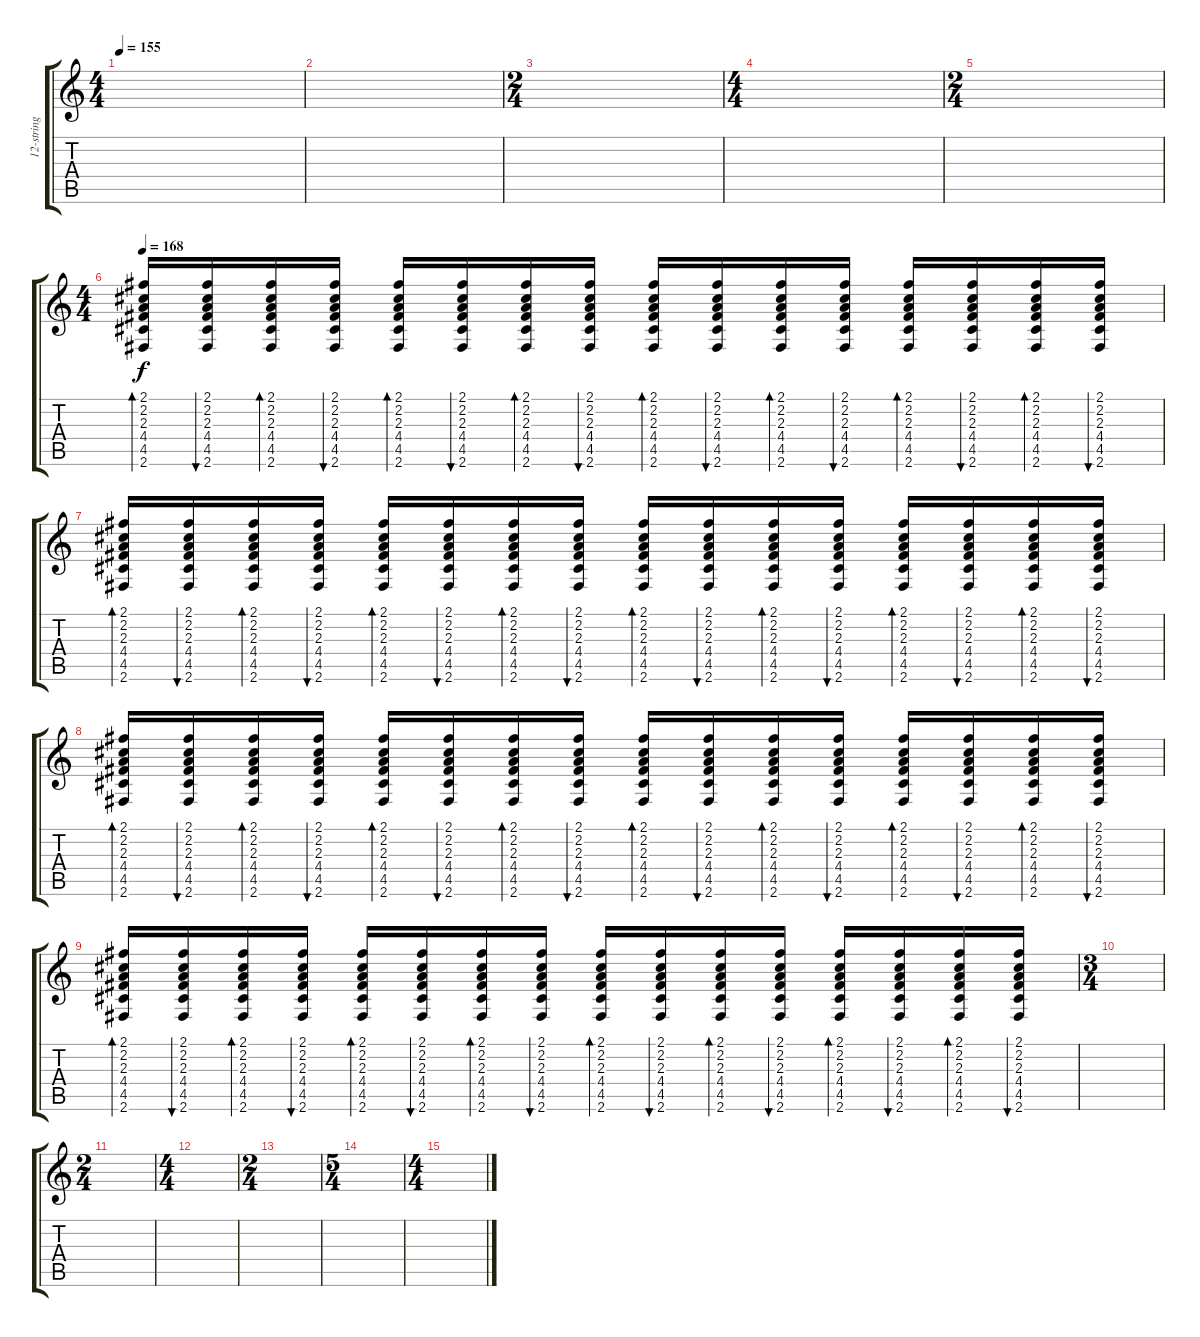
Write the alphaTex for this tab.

\track ("12-string guitar (Rutherford)" "12-string ") {instrument acousticguitarnylon}
\staff {score tabs}
\tuning (E4 B3 G3 D3 A2 E2) {hide}
\ts (4 4)
\tempo 155
\clef g2
\ks c
|
|
\ts (2 4)
|
\ts (4 4)
|
\ts (2 4)
|
\ts (4 4)
\tempo 168
(2.1 2.2 2.3 4.4 4.5 2.6).16{bd 60 volume 3 instrument electricguitarclean} (2.1 2.2 2.3 4.4 4.5 2.6).16{bu 60} (2.1 2.2 2.3 4.4 4.5 2.6).16{bd 60} (2.1 2.2 2.3 4.4 4.5 2.6).16{bu 60} (2.1 2.2 2.3 4.4 4.5 2.6).16{bd 60} (2.1 2.2 2.3 4.4 4.5 2.6).16{bu 60} (2.1 2.2 2.3 4.4 4.5 2.6).16{bd 60} (2.1 2.2 2.3 4.4 4.5 2.6).16{bu 60} (2.1 2.2 2.3 4.4 4.5 2.6).16{bd 60} (2.1 2.2 2.3 4.4 4.5 2.6).16{bu 60} (2.1 2.2 2.3 4.4 4.5 2.6).16{bd 60} (2.1 2.2 2.3 4.4 4.5 2.6).16{bu 60} (2.1 2.2 2.3 4.4 4.5 2.6).16{bd 60} (2.1 2.2 2.3 4.4 4.5 2.6).16{bu 60} (2.1 2.2 2.3 4.4 4.5 2.6).16{bd 60} (2.1 2.2 2.3 4.4 4.5 2.6).16{bu 60} |
(2.1 2.2 2.3 4.4 4.5 2.6).16{bd 60} (2.1 2.2 2.3 4.4 4.5 2.6).16{bu 60} (2.1 2.2 2.3 4.4 4.5 2.6).16{bd 60} (2.1 2.2 2.3 4.4 4.5 2.6).16{bu 60} (2.1 2.2 2.3 4.4 4.5 2.6).16{bd 60} (2.1 2.2 2.3 4.4 4.5 2.6).16{bu 60} (2.1 2.2 2.3 4.4 4.5 2.6).16{bd 60} (2.1 2.2 2.3 4.4 4.5 2.6).16{bu 60} (2.1 2.2 2.3 4.4 4.5 2.6).16{bd 60} (2.1 2.2 2.3 4.4 4.5 2.6).16{bu 60} (2.1 2.2 2.3 4.4 4.5 2.6).16{bd 60} (2.1 2.2 2.3 4.4 4.5 2.6).16{bu 60} (2.1 2.2 2.3 4.4 4.5 2.6).16{bd 60} (2.1 2.2 2.3 4.4 4.5 2.6).16{bu 60} (2.1 2.2 2.3 4.4 4.5 2.6).16{bd 60} (2.1 2.2 2.3 4.4 4.5 2.6).16{bu 60} |
(2.1 2.2 2.3 4.4 4.5 2.6).16{bd 60} (2.1 2.2 2.3 4.4 4.5 2.6).16{bu 60} (2.1 2.2 2.3 4.4 4.5 2.6).16{bd 60} (2.1 2.2 2.3 4.4 4.5 2.6).16{bu 60} (2.1 2.2 2.3 4.4 4.5 2.6).16{bd 60} (2.1 2.2 2.3 4.4 4.5 2.6).16{bu 60} (2.1 2.2 2.3 4.4 4.5 2.6).16{bd 60} (2.1 2.2 2.3 4.4 4.5 2.6).16{bu 60} (2.1 2.2 2.3 4.4 4.5 2.6).16{bd 60} (2.1 2.2 2.3 4.4 4.5 2.6).16{bu 60} (2.1 2.2 2.3 4.4 4.5 2.6).16{bd 60} (2.1 2.2 2.3 4.4 4.5 2.6).16{bu 60} (2.1 2.2 2.3 4.4 4.5 2.6).16{bd 60} (2.1 2.2 2.3 4.4 4.5 2.6).16{bu 60} (2.1 2.2 2.3 4.4 4.5 2.6).16{bd 60} (2.1 2.2 2.3 4.4 4.5 2.6).16{bu 60} |
(2.1 2.2 2.3 4.4 4.5 2.6).16{bd 60} (2.1 2.2 2.3 4.4 4.5 2.6).16{bu 60} (2.1 2.2 2.3 4.4 4.5 2.6).16{bd 60} (2.1 2.2 2.3 4.4 4.5 2.6).16{bu 60} (2.1 2.2 2.3 4.4 4.5 2.6).16{bd 60} (2.1 2.2 2.3 4.4 4.5 2.6).16{bu 60} (2.1 2.2 2.3 4.4 4.5 2.6).16{bd 60} (2.1 2.2 2.3 4.4 4.5 2.6).16{bu 60} (2.1 2.2 2.3 4.4 4.5 2.6).16{bd 60} (2.1 2.2 2.3 4.4 4.5 2.6).16{bu 60} (2.1 2.2 2.3 4.4 4.5 2.6).16{bd 60} (2.1 2.2 2.3 4.4 4.5 2.6).16{bu 60} (2.1 2.2 2.3 4.4 4.5 2.6).16{bd 60} (2.1 2.2 2.3 4.4 4.5 2.6).16{bu 60} (2.1 2.2 2.3 4.4 4.5 2.6).16{bd 60} (2.1 2.2 2.3 4.4 4.5 2.6).16{bu 60} |
\ts (3 4)
|
\ts (2 4)
|
\ts (4 4)
|
\ts (2 4)
|
\ts (5 4)
|
\ts (4 4)
